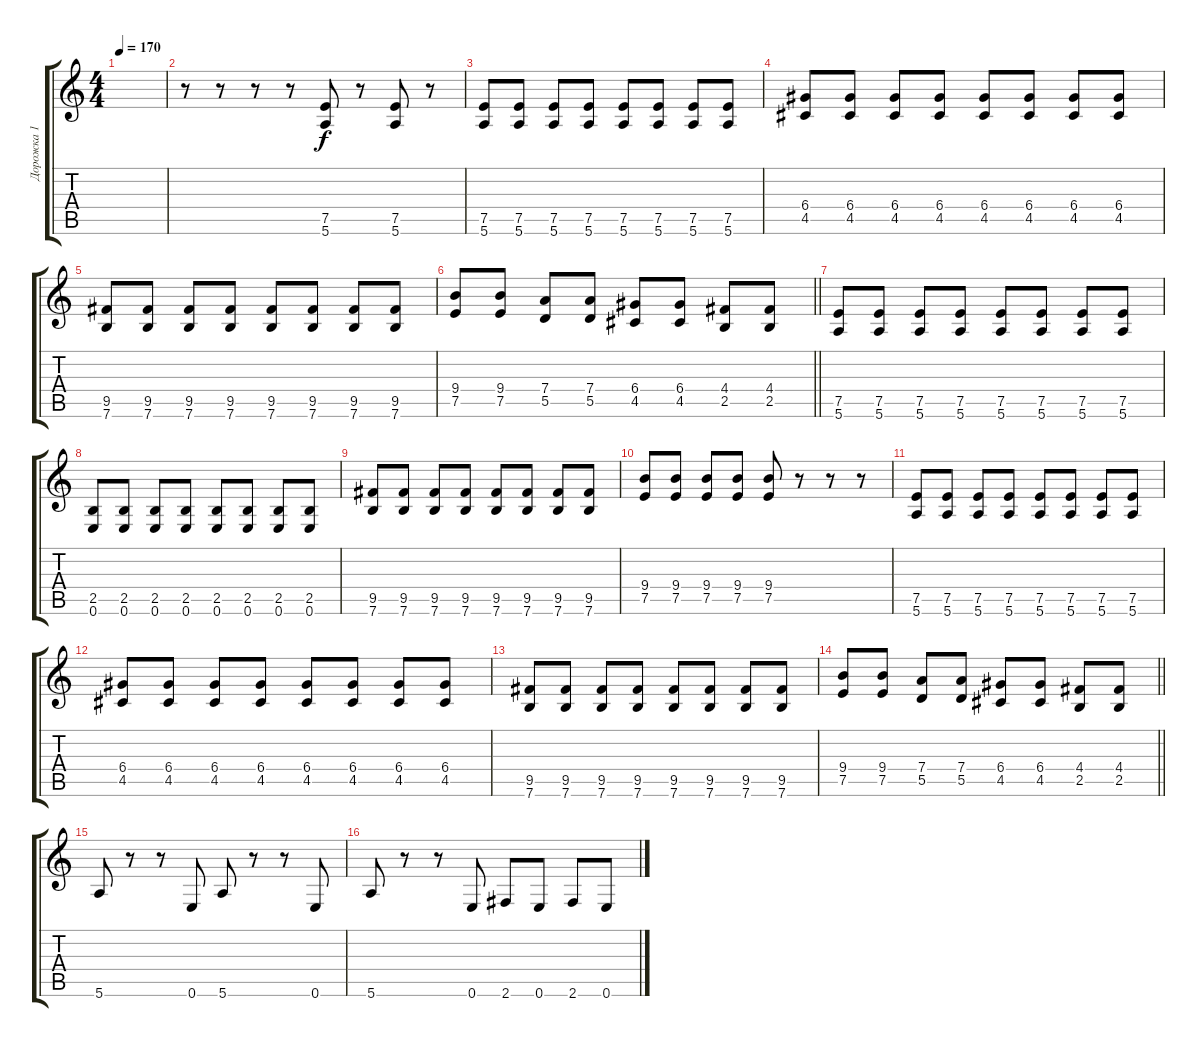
\track ("Дорожка 1" "Дорожка 1") {instrument distortionguitar}
\staff {score tabs}
\tuning (E4 B3 G3 D3 A2 E2) {hide}
\ts (4 4)
\tempo 170
\clef g2
\ks c
|
r.8 r.8 r.8 r.8 (7.5 5.6).8 r.8 (7.5 5.6).8 r.8 |
(7.5 5.6).8 (7.5 5.6).8 (7.5 5.6).8 (7.5 5.6).8 (7.5 5.6).8 (7.5 5.6).8 (7.5 5.6).8 (7.5 5.6).8 |
(6.4 4.5).8 (6.4 4.5).8 (6.4 4.5).8 (6.4 4.5).8 (6.4 4.5).8 (6.4 4.5).8 (6.4 4.5).8 (6.4 4.5).8 |
(9.5 7.6).8 (9.5 7.6).8 (9.5 7.6).8 (9.5 7.6).8 (9.5 7.6).8 (9.5 7.6).8 (9.5 7.6).8 (9.5 7.6).8 |
\barLineRight lightlight
(9.4 7.5).8 (9.4 7.5).8 (7.4 5.5).8 (7.4 5.5).8 (6.4 4.5).8 (6.4 4.5).8 (4.4 2.5).8 (4.4 2.5).8 |
(7.5 5.6).8 (7.5 5.6).8 (7.5 5.6).8 (7.5 5.6).8 (7.5 5.6).8 (7.5 5.6).8 (7.5 5.6).8 (7.5 5.6).8 |
(2.5 0.6).8 (2.5 0.6).8 (2.5 0.6).8 (2.5 0.6).8 (2.5 0.6).8 (2.5 0.6).8 (2.5 0.6).8 (2.5 0.6).8 |
(9.5 7.6).8 (9.5 7.6).8 (9.5 7.6).8 (9.5 7.6).8 (9.5 7.6).8 (9.5 7.6).8 (9.5 7.6).8 (9.5 7.6).8 |
(9.4 7.5).8 (9.4 7.5).8 (9.4 7.5).8 (9.4 7.5).8 (9.4 7.5).8 r.8 r.8 r.8 |
(7.5 5.6).8 (7.5 5.6).8 (7.5 5.6).8 (7.5 5.6).8 (7.5 5.6).8 (7.5 5.6).8 (7.5 5.6).8 (7.5 5.6).8 |
(6.4 4.5).8 (6.4 4.5).8 (6.4 4.5).8 (6.4 4.5).8 (6.4 4.5).8 (6.4 4.5).8 (6.4 4.5).8 (6.4 4.5).8 |
(9.5 7.6).8 (9.5 7.6).8 (9.5 7.6).8 (9.5 7.6).8 (9.5 7.6).8 (9.5 7.6).8 (9.5 7.6).8 (9.5 7.6).8 |
\barLineRight lightlight
(9.4 7.5).8 (9.4 7.5).8 (7.4 5.5).8 (7.4 5.5).8 (6.4 4.5).8 (6.4 4.5).8 (4.4 2.5).8 (4.4 2.5).8 |
5.6.8 r.8 r.8 0.6.8 5.6.8 r.8 r.8 0.6.8 |
5.6.8 r.8 r.8 0.6.8 2.6.8 0.6.8 2.6.8 0.6.8
